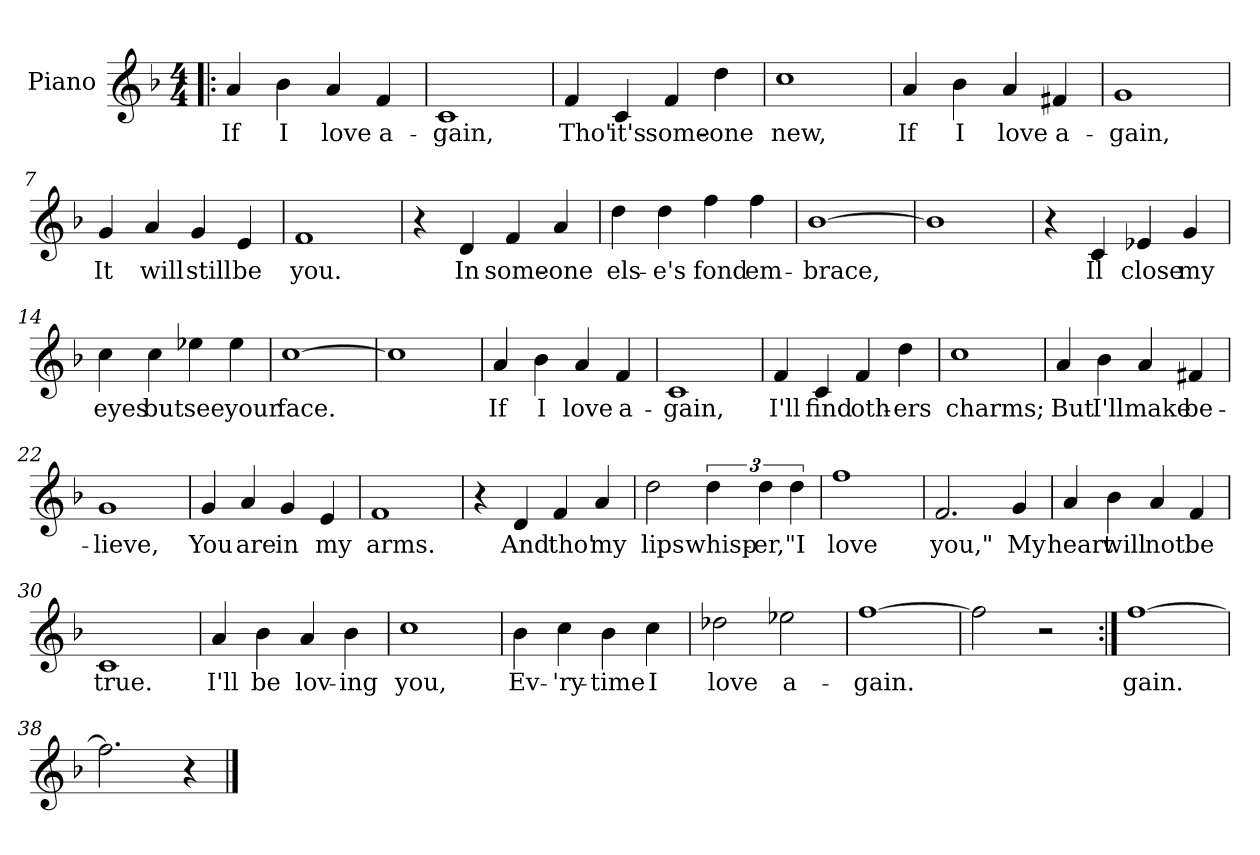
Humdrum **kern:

**kern	**text
*part1	*part1
*staff1	*staff1
*I"Piano	*
*I'Pno.	*
*clefG2	*
*k[b-]	*
*F:	*
*M4/4	*
=1!|:	=1!|:
4a/	If
4b-\	I
4a/	love
4f/	a-
=2	=2
1c	-gain,
=3	=3
4f/	Tho'
4c/	it's
4f/	some-
4dd\	-one
=4	=4
1cc	new,
=5	=5
4a/	If
4b-\	I
4a/	love
4f#X/	a-
!!LO:LB:g=z
=6	=6
1g	-gain,
=7	=7
4g/	It
4a/	will
4g/	still
4e/	be
=8	=8
1f	you.
=9	=9
4r	.
4d/	In
4f/	some-
4a/	-one
=10	=10
4dd\	els-
4dd\	-e's
4ff\	fond
4ff\	em-
!!LO:LB:g=z
=11	=11
[1b-	-brace,
=12	=12
1b-]	.
=13	=13
4r	.
4c/	Il
4e-X/	close
4g/	my
=14	=14
4cc\	eyes
4cc\	but
4ee-X\	see
4ee-\	your
!!LO:LB:g=z
=15	=15
[1cc	face.
=16	=16
1cc]	.
=17	=17
4a/	If
4b-\	I
4a/	love
4f/	a-
=18	=18
1c	-gain,
=19	=19
4f/	I'll
4c/	find
4f/	oth-
4dd\	-ers
!!LO:LB:g=z
=20	=20
1cc	charms;
=21	=21
4a/	But
4b-\	I'll
4a/	make
4f#X/	be-
=22	=22
1g	-lieve,
=23	=23
4g/	You
4a/	are
4g/	in
4e/	my
=24	=24
1f	arms.
!!LO:LB:g=z
=25	=25
4r	.
4d/	And
4f/	tho'
4a/	my
=26	=26
2dd\	lips
6dd\	whisp-
6dd\	-er,
6dd\	"I
=27	=27
1ff	love
=28	=28
2.f/	you,"
4g/	My
!!LO:LB:g=z
=29	=29
4a/	heart
4b-\	will
4a/	not
4f/	be
=30	=30
1c	true.
=31	=31
4a/	I'll
4b-\	be
4a/	lov-
4b-\	-ing
=32	=32
1cc	you,
!!LO:LB:g=z
=33	=33
4b-\	Ev-
4cc\	-'ry-
4b-\	-time
4cc\	I
=34	=34
2dd-X\	love
2ee-X\	a-
=35	=35
[1ff	-gain.
=36	=36
2ff\]	.
2r	.
=37:|!	=37:|!
[1ff	gain.
=38	=38
2.ff\]	.
4r	.
==	==
*-	*-
